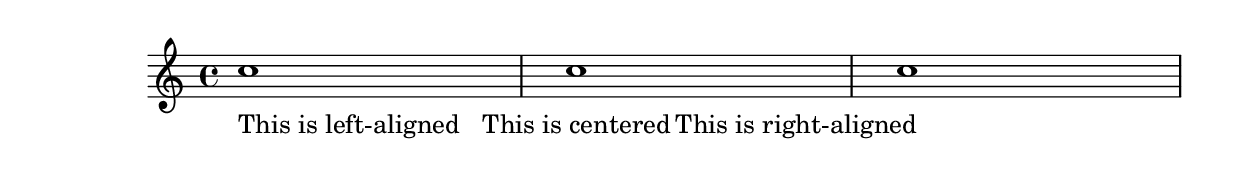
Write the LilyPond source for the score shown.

%% Do not edit this file; it is auto-generated from LSR http://lsr.dsi.unimi.it
%% This file is in the public domain.
\version "2.13.0"

\header {
  lsrtags = "text, vocal-music"

  texidoces = "
La alineación horizontal de la letra se puede ajustar sobreescribiendo
la propiedad @code{self-alignment-X} del objeto @code{LyricText}.
@code{#-1} es izquierda, @code{#0} es centrado y @code{#1} es derecha;
sin embargo, puede usar también @code{#LEFT}, @code{#CENTER} y
@code{#RIGHT}.

"
  doctitlees = "Alineación de la letra"

  texidoc = "
Horizontal alignment for lyrics cam be set by overriding the
@code{self-alignment-X} property of the @code{LyricText} object.
@code{#-1} is left, @code{#0} is center and @code{#1} is right;
however, you can use @code{#LEFT}, @code{#CENTER} and @code{#RIGHT} as
well. 

"
  doctitle = "Lyrics alignment"
} % begin verbatim

\layout { ragged-right = ##f }
\relative c'' {
  c1
  c1
  c1
}
\addlyrics {
  \once \override LyricText #'self-alignment-X = #LEFT
  "This is left-aligned"
  \once \override LyricText #'self-alignment-X = #CENTER
  "This is centered" 
  \once \override LyricText #'self-alignment-X = #1
  "This is right-aligned"
}
